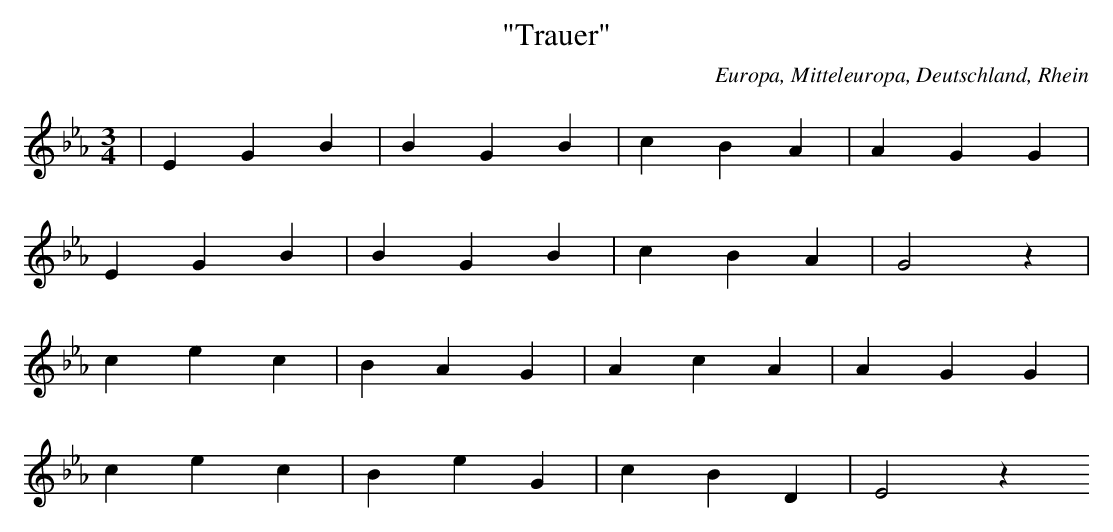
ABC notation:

X:1
T: "Trauer"
O: Europa, Mitteleuropa, Deutschland, Rhein
M: 3/4
L: 1/4
K: Eb
 | EGB | BGB | cBA | AGG |
EGB | BGB | cBA | G2z |
cec | BAG | AcA | AGG |
cec | BeG | cBD | E2z
